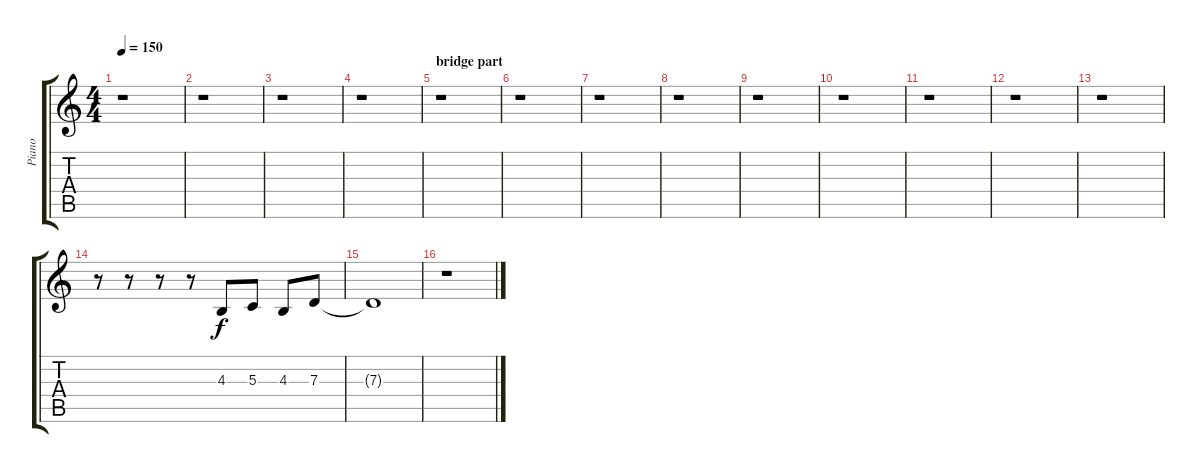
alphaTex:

\track ("Piano" "Piano") {instrument brightacousticpiano}
\staff {score tabs}
\tuning (E4 B3 G3 D3 A2 E2) {hide}
\ts (4 4)
\tempo 150
\clef g2
\ks c
r.1{dy f} |
r.1 |
r.1 |
r.1 |
\section ("" "bridge part")
r.1 |
r.1 |
r.1 |
r.1 |
r.1 |
r.1 |
r.1 |
r.1 |
r.1 |
r.8 r.8 r.8 r.8 4.3.8 5.3.8 4.3.8 7.3.8 |
7.3{t}.1 |
r.1
